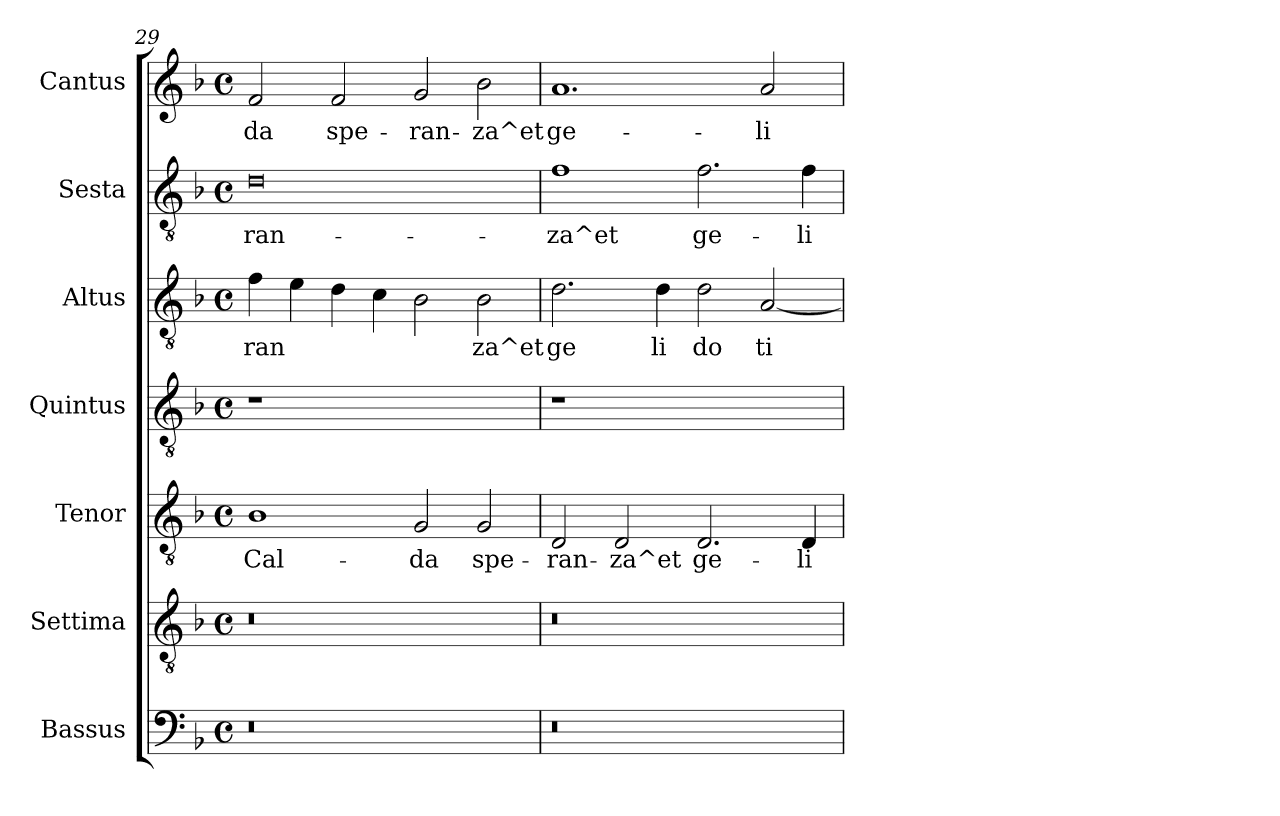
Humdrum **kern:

**kern	**kern	**kern	**text	**kern	**kern	**text	**kern	**text	**kern	**text
*part7	*part6	*part5	*part5	*part4	*part3	*part3	*part2	*part2	*part1	*part1
*staff7	*staff6	*staff5	*staff5	*staff4	*staff3	*staff3	*staff2	*staff2	*staff1	*staff1
*I"Bassus	*I"Settima	*I"Tenor	*	*I"Quintus	*I"Altus	*	*I"Sesta	*	*I"Cantus	*
*clefF4	*clefGv2	*clefGv2	*	*clefGv2	*clefGv2	*	*clefGv2	*	*clefG2	*
*k[b-]	*k[b-]	*k[b-]	*	*k[b-]	*k[b-]	*	*k[b-]	*	*k[b-]	*
*F:	*F:	*F:	*	*F:	*F:	*	*F:	*	*F:	*
*M4/4	*M4/4	*M4/4	*	*M4/4	*M4/4	*	*M4/4	*	*M4/4	*
*met(c)	*met(c)	*met(c)	*	*met(c)	*met(c)	*	*met(c)	*	*met(c)	*
=29	=29	=29	=29	=29	=29	=29	=29	=29	=29	=29
!	!	!	!LO:LY:b:cj	!	!	!LO:LY:b:cj	!	!LO:LY:b:cj	!	!LO:LY:b:cj
0r	0r	1B-	Cal-	1r	4f\	ran	0d	-ran-	2f/	-da
!	!	!	!	!	!	!LO:LY:b:cj	!	!	!	!
.	.	.	.	.	4e\	.	.	.	.	.
!	!	!	!	!	!	!LO:LY:b:cj	!	!	!	!LO:LY:b:cj
.	.	.	.	.	4d\	.	.	.	2f/	spe-
!	!	!	!	!	!	!LO:LY:b:cj	!	!	!	!
.	.	.	.	.	4c\	.	.	.	.	.
!	!	!	!LO:LY:b:cj	!	!	!LO:LY:b:cj	!	!	!	!LO:LY:b:cj
.	.	2G/	-da	1ryy	2B-\	.	.	.	2g/	-ran-
!	!	!	!LO:LY:b:cj	!	!	!LO:LY:b:cj	!	!	!	!LO:LY:b:cj
.	.	2G/	spe-	.	2B-\	za^et	.	.	2b-\	-za^et
=30	=30	=30	=30	=30	=30	=30	=30	=30	=30	=30
!	!	!	!LO:LY:b:cj	!	!	!LO:LY:b:cj	!	!LO:LY:b:cj	!	!LO:LY:b:cj
0r	0r	2D/	-ran-	1r	2.d\	ge	1f	-za^et	1.a	ge-
!	!	!	!LO:LY:b:cj	!	!	!	!	!	!	!
.	.	2D/	-za^et	.	.	.	.	.	.	.
!	!	!	!	!	!	!LO:LY:b:cj	!	!	!	!
.	.	.	.	.	4d\	li	.	.	.	.
!	!	!	!LO:LY:b:cj	!	!	!LO:LY:b:cj	!	!LO:LY:b:cj	!	!
.	.	2.D/	ge-	1ryy	2d\	do	2.f\	ge-	.	.
!	!	!	!	!	!	!LO:LY:b:cj	!	!	!	!LO:LY:b:cj
.	.	.	.	.	[<2A/	ti	.	.	2a/	-li-
!	!	!	!LO:LY:b:cj	!	!	!	!	!LO:LY:b:cj	!	!
.	.	4D/	-li-	.	.	.	4f\	-li-	.	.
=	=	=	=	=	=	=	=	=	=	=
*-	*-	*-	*-	*-	*-	*-	*-	*-	*-	*-
